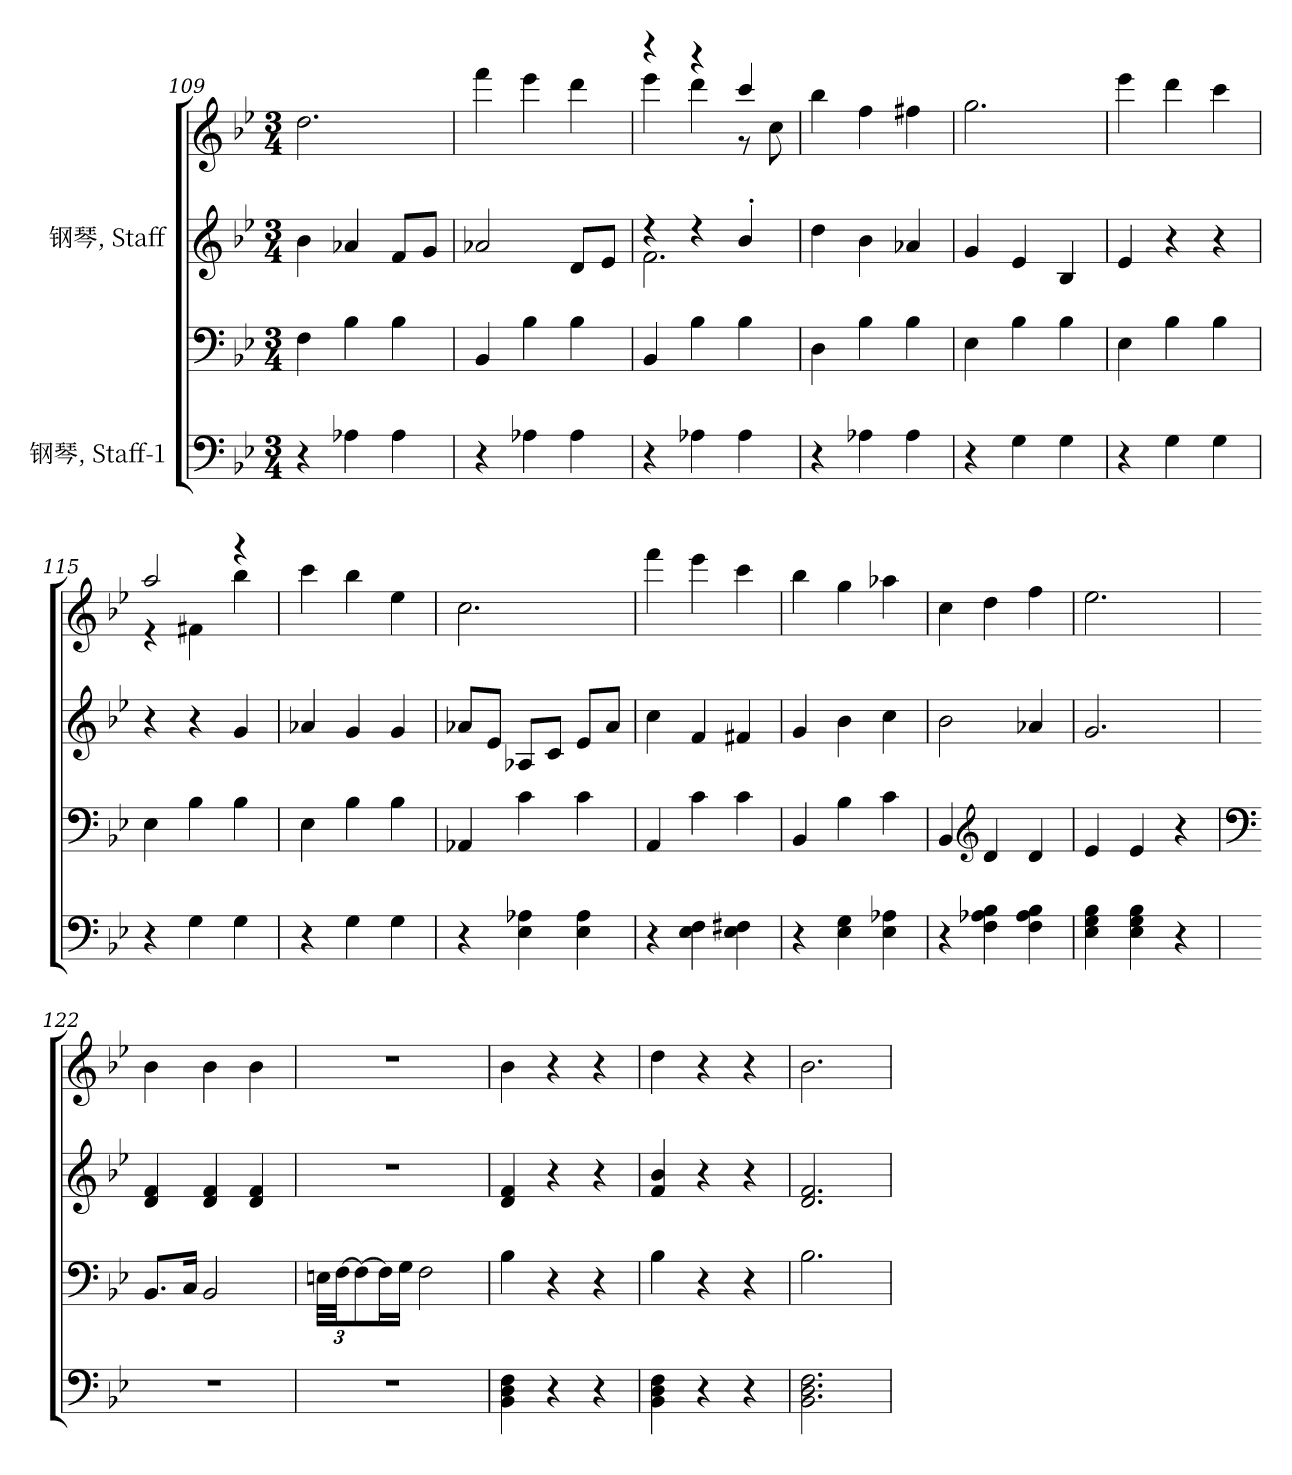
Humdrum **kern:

**kern	**kern	**kern	**kern
*part2	*part2	*part1	*part1
*staff4	*staff3	*staff2	*staff1
*I"钢琴, Staff-1	*	*I"钢琴, Staff	*
*clefF4	*clefF4	*clefG2	*clefG2
*k[b-e-]	*k[b-e-]	*k[b-e-]	*k[b-e-]
*M3/4	*M3/4	*M3/4	*M3/4
=109	=109	=109	=109
4r	4F\	4b-\	2.dd\
4A-X\	4B-\	4a-X/	.
4A-\	4B-\	8f/L	.
.	.	8g/J	.
!!LO:LB:g=z
=110	=110	=110	=110
4r	4BB-/	2a-X/	4fff\
4A-X\	4B-\	.	4eee-\
4A-\	4B-\	8d/L	4ddd\
.	.	8e-/J	.
=111	=111	=111	=111
*	*	*^	*^
4r	4BB-/	4r	2.f\	4r	4eee-\
4A-X\	4B-\	4r	.	4r	4ddd\
4A-\	4B-\	4b-'/	.	4ccc/	8r
.	.	.	.	.	8cc\
*	*	*v	*v	*	*
*	*	*	*v	*v
=112	=112	=112	=112
4r	4D\	4dd\	4bb-\
4A-X\	4B-\	4b-\	4ff\
4A-\	4B-\	4a-X/	4ff#X\
=113	=113	=113	=113
4r	4E-\	4g/	2.gg\
4G\	4B-\	4e-/	.
4G\	4B-\	4B-/	.
=114	=114	=114	=114
4r	4E-\	4e-/	4eee-\
4G\	4B-\	4r	4ddd\
4G\	4B-\	4r	4ccc\
=115	=115	=115	=115
*	*	*	*^
4r	4E-\	4r	2aa/	4r
4G\	4B-\	4r	.	4f#X\
4G\	4B-\	4g/	4r	4bb-\
*	*	*	*v	*v
=116	=116	=116	=116
4r	4E-\	4a-X/	4ccc\
4G\	4B-\	4g/	4bb-\
4G\	4B-\	4g/	4ee-\
!!LO:PB:g=z
=117	=117	=117	=117
4r	4AA-X/	8a-X/L	2.cc\
.	.	8e-/J	.
4E-\ 4A-X\	4c\	8A-X/L	.
.	.	8c/J	.
4E-\ 4A-\	4c\	8e-/L	.
.	.	8a-/J	.
=118	=118	=118	=118
4r	4AA/	4cc\	4fff\
4E-\ 4F\	4c\	4f/	4eee-\
4E-\ 4F#X\	4c\	4f#X/	4ccc\
=119	=119	=119	=119
4r	4BB-/	4g/	4bb-\
4E-\ 4G\	4B-\	4b-\	4gg\
4E-\ 4A-X\	4c\	4cc\	4aa-X\
=120	=120	=120	=120
4r	4BB-/	2b-\	4cc\
*	*clefG2	*	*
4F\ 4A-X\ 4B-\	4d/	.	4dd\
4F\ 4A-\ 4B-\	4d/	4a-X/	4ff\
=121	=121	=121	=121
4E-\ 4G\ 4B-\	4e-/	2.g/	2.ee-\
4E-\ 4G\ 4B-\	4e-/	.	.
4r	4r	.	.
=122	=122	=122	=122
*	*clefF4	*	*
*	*	*	*MM150
2.r	8.BB-/L	4d/ 4f/	4b-\
.	16C/Jk	.	.
.	2BB-/	4d/ 4f/	4b-\
.	.	4d/ 4f/	4b-\
!!LO:LB:g=z
=123	=123	=123	=123
*	*Xbrackettup	*	*
*	*	*	*MM160
2.r	48En\LLL	2.r	2.r
.	[48F\JJ	.	.
.	12F\_	.	.
.	16F\L]	.	.
.	16G\JJ	.	.
.	2F\	.	.
=124	=124	=124	=124
4BB-\ 4D\ 4F\	4B-\	4d/ 4f/	4b-\
4r	4r	4r	4r
4r	4r	4r	4r
=125	=125	=125	=125
4BB-\ 4D\ 4F\	4B-\	4f/ 4b-/	4dd\
4r	4r	4r	4r
4r	4r	4r	4r
=126	=126	=126	=126
2.BB-\ 2.D\ 2.F\	2.B-\	2.d/ 2.f/	2.b-\
=	=	=	=
*-	*-	*-	*-
